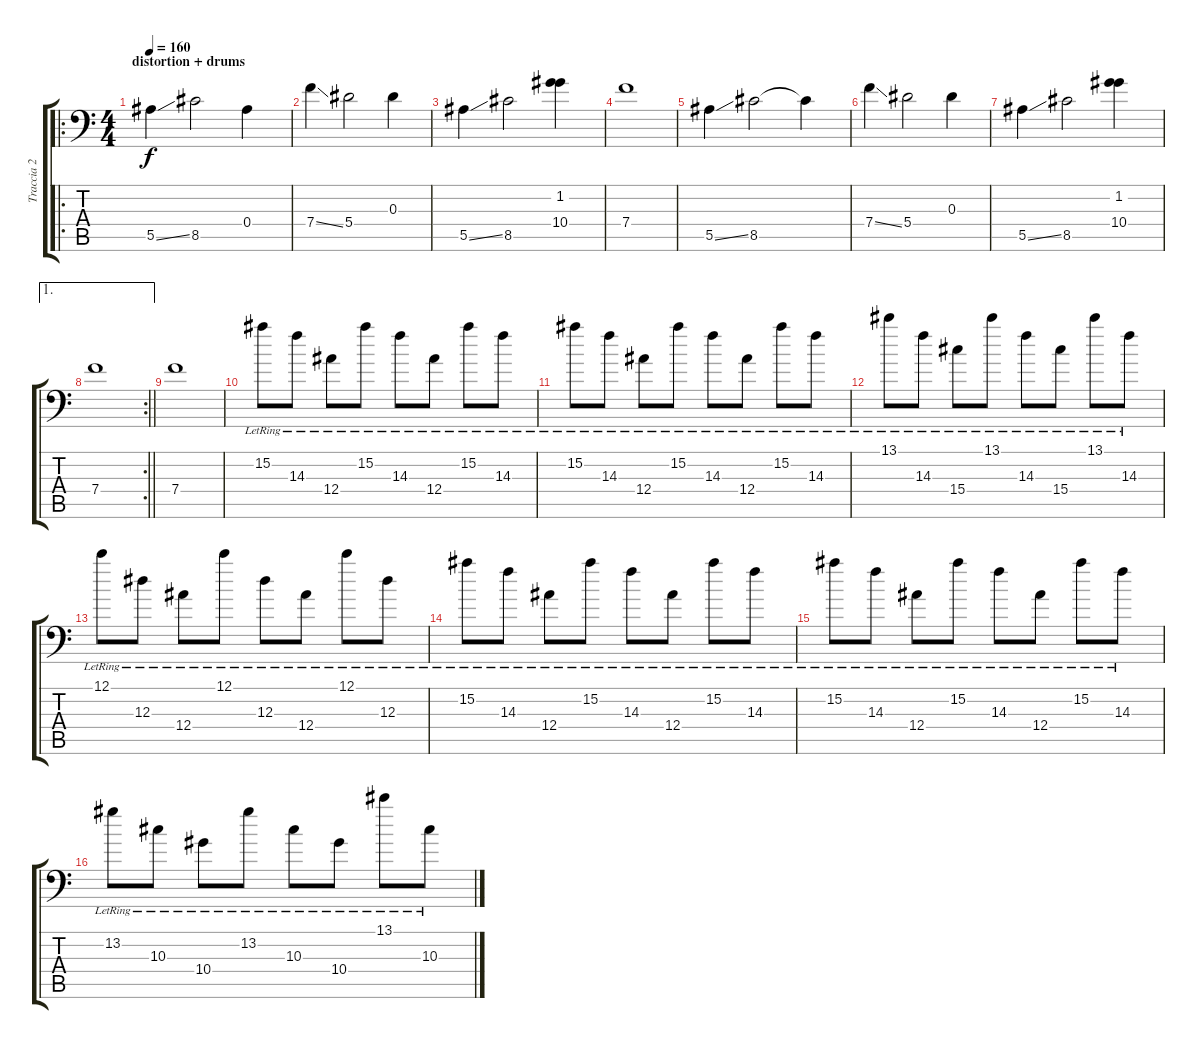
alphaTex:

\track ("Traccia 2" "Traccia 2") {instrument distortionguitar}
\staff {score tabs}
\tuning (C4 G3 Eb3 Bb2 F2 Bb1) {hide}
\ro
\ts (4 4)
\section ("" "distortion + drums")
\tempo 160
\clef f4
\ks c
5.5{ss}.4{dy f} 8.5.2 0.4.4 |
7.4{ss}.4 5.4.2 0.3.4 |
5.5{ss}.4 8.5.2 (1.2 10.4).4 |
7.4.1 |
5.5{ss}.4 8.5.2 8.5{t}.4 |
7.4{ss}.4 5.4.2 0.3.4 |
5.5{ss}.4 8.5.2 (1.2 10.4).4 |
\ae 1
\rc 2
\barLineRight lightlight
7.4.1 |
7.4.1{volume 8} |
15.2{lr}.8{volume 16 instrument acousticguitarnylon} 14.3{lr}.8 12.4{lr}.8 15.2{lr}.8 14.3{lr}.8 12.4{lr}.8 15.2{lr}.8 14.3{lr}.8 |
15.2{lr}.8 14.3{lr}.8 12.4{lr}.8 15.2{lr}.8 14.3{lr}.8 12.4{lr}.8 15.2{lr}.8 14.3{lr}.8 |
13.1{lr}.8 14.3{lr}.8 15.4{lr}.8 13.1{lr}.8 14.3{lr}.8 15.4{lr}.8 13.1{lr}.8 14.3{lr}.8 |
12.1{lr}.8 12.3{lr}.8 12.4{lr}.8 12.1{lr}.8 12.3{lr}.8 12.4{lr}.8 12.1{lr}.8 12.3{lr}.8 |
15.2{lr}.8 14.3{lr}.8 12.4{lr}.8 15.2{lr}.8 14.3{lr}.8 12.4{lr}.8 15.2{lr}.8 14.3{lr}.8 |
15.2{lr}.8 14.3{lr}.8 12.4{lr}.8 15.2{lr}.8 14.3{lr}.8 12.4{lr}.8 15.2{lr}.8 14.3{lr}.8 |
13.2{lr}.8 10.3{lr}.8 10.4{lr}.8 13.2{lr}.8 10.3{lr}.8 10.4{lr}.8 13.1{lr}.8 10.3{lr}.8
